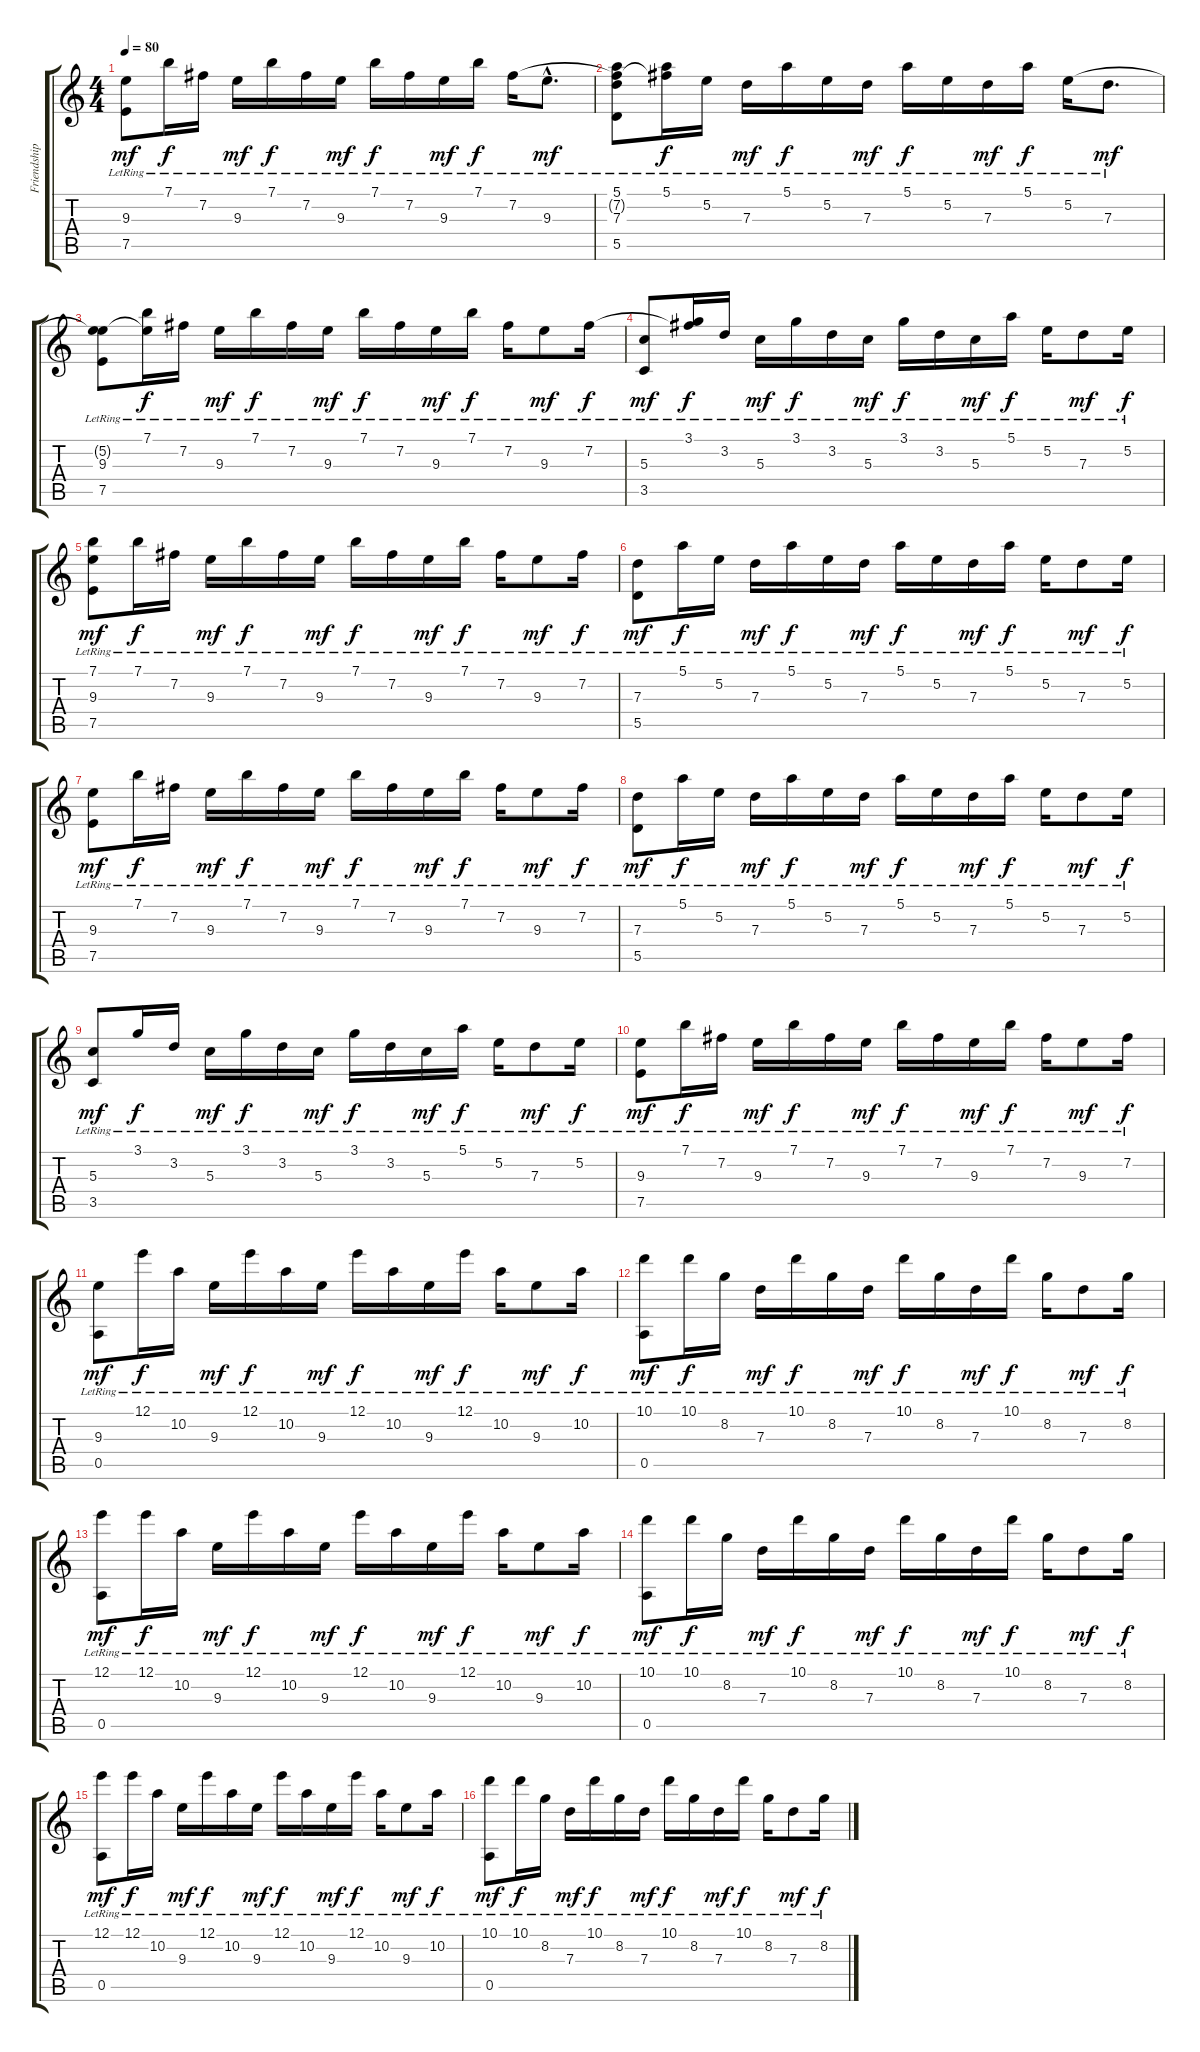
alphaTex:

\track ("Friendship" "Friendship") {instrument acousticguitarnylon}
\staff {score tabs}
\tuning (E4 B3 G3 D3 A2 E2) {hide}
\ts (4 4)
\tempo 80
\clef g2
\ks c
(9.3{lr} 7.5{lr}).8{dy mf instrument acousticguitarnylon} 7.1{lr}.16{dy f} 7.2{lr}.16 9.3{lr}.16{dy mf} 7.1{lr}.16{dy f} 7.2{lr}.16 9.3{lr}.16{dy mf} 7.1{lr}.16{dy f} 7.2{lr}.16 9.3{lr}.16{dy mf} 7.1{lr}.16{dy f} 7.2{lr}.16 9.3{hac lr}.8{d dy mf} |
(5.1 7.2{t} 7.3{lr} 5.5{lr}).8 (5.1{lr} 7.2{t}).16{dy f} 5.2{lr}.16 7.3{lr}.16{dy mf} 5.1{lr}.16{dy f} 5.2{lr}.16 7.3{lr}.16{dy mf} 5.1{lr}.16{dy f} 5.2{lr}.16 7.3{lr}.16{dy mf} 5.1{lr}.16{dy f} 5.2{lr}.16 7.3{lr}.8{d dy mf} |
(5.2{t} 9.3{lr} 7.5{lr}).8 (7.1{lr} 5.2{t}).16{dy f} 7.2{lr}.16 9.3{lr}.16{dy mf} 7.1{lr}.16{dy f} 7.2{lr}.16 9.3{lr}.16{dy mf} 7.1{lr}.16{dy f} 7.2{lr}.16 9.3{lr}.16{dy mf} 7.1{lr}.16{dy f} 7.2{lr}.16 9.3{lr}.8{dy mf} 7.2{lr}.16{dy f} |
(5.3{lr} 3.5{lr}).8{dy mf} (3.1{lr} 7.2{t}).16{dy f} 3.2{lr}.16 5.3{lr}.16{dy mf} 3.1{lr}.16{dy f} 3.2{lr}.16 5.3{lr}.16{dy mf} 3.1{lr}.16{dy f} 3.2{lr}.16 5.3{lr}.16{dy mf} 5.1{lr}.16{dy f} 5.2{lr}.16 7.3{lr}.8{dy mf} 5.2{lr}.16{dy f} |
(7.1 9.3{lr} 7.5{lr}).8{dy mf} 7.1{lr}.16{dy f} 7.2{lr}.16 9.3{lr}.16{dy mf} 7.1{lr}.16{dy f} 7.2{lr}.16 9.3{lr}.16{dy mf} 7.1{lr}.16{dy f} 7.2{lr}.16 9.3{lr}.16{dy mf} 7.1{lr}.16{dy f} 7.2{lr}.16 9.3{lr}.8{dy mf} 7.2{lr}.16{dy f} |
(7.3{lr} 5.5{lr}).8{dy mf} 5.1{lr}.16{dy f} 5.2{lr}.16 7.3{lr}.16{dy mf} 5.1{lr}.16{dy f} 5.2{lr}.16 7.3{lr}.16{dy mf} 5.1{lr}.16{dy f} 5.2{lr}.16 7.3{lr}.16{dy mf} 5.1{lr}.16{dy f} 5.2{lr}.16 7.3{lr}.8{dy mf} 5.2{lr}.16{dy f} |
(9.3{lr} 7.5{lr}).8{dy mf} 7.1{lr}.16{dy f} 7.2{lr}.16 9.3{lr}.16{dy mf} 7.1{lr}.16{dy f} 7.2{lr}.16 9.3{lr}.16{dy mf} 7.1{lr}.16{dy f} 7.2{lr}.16 9.3{lr}.16{dy mf} 7.1{lr}.16{dy f} 7.2{lr}.16 9.3{lr}.8{dy mf} 7.2{lr}.16{dy f} |
(7.3{lr} 5.5{lr}).8{dy mf} 5.1{lr}.16{dy f} 5.2{lr}.16 7.3{lr}.16{dy mf} 5.1{lr}.16{dy f} 5.2{lr}.16 7.3{lr}.16{dy mf} 5.1{lr}.16{dy f} 5.2{lr}.16 7.3{lr}.16{dy mf} 5.1{lr}.16{dy f} 5.2{lr}.16 7.3{lr}.8{dy mf} 5.2{lr}.16{dy f} |
(5.3{lr} 3.5{lr}).8{dy mf} 3.1{lr}.16{dy f} 3.2{lr}.16 5.3{lr}.16{dy mf} 3.1{lr}.16{dy f} 3.2{lr}.16 5.3{lr}.16{dy mf} 3.1{lr}.16{dy f} 3.2{lr}.16 5.3{lr}.16{dy mf} 5.1{lr}.16{dy f} 5.2{lr}.16 7.3{lr}.8{dy mf} 5.2{lr}.16{dy f} |
(9.3{lr} 7.5{lr}).8{dy mf} 7.1{lr}.16{dy f} 7.2{lr}.16 9.3{lr}.16{dy mf} 7.1{lr}.16{dy f} 7.2{lr}.16 9.3{lr}.16{dy mf} 7.1{lr}.16{dy f} 7.2{lr}.16 9.3{lr}.16{dy mf} 7.1{lr}.16{dy f} 7.2{lr}.16 9.3{lr}.8{dy mf} 7.2{lr}.16{dy f} |
(9.3 0.5{lr}).8{dy mf} 12.1{lr}.16{dy f} 10.2{lr}.16 9.3{lr}.16{dy mf} 12.1{lr}.16{dy f} 10.2{lr}.16 9.3{lr}.16{dy mf} 12.1{lr}.16{dy f} 10.2{lr}.16 9.3{lr}.16{dy mf} 12.1{lr}.16{dy f} 10.2{lr}.16 9.3{lr}.8{dy mf} 10.2{lr}.16{dy f} |
(10.1 0.5{lr}).8{dy mf} 10.1{lr}.16{dy f} 8.2{lr}.16 7.3{lr}.16{dy mf} 10.1{lr}.16{dy f} 8.2{lr}.16 7.3{lr}.16{dy mf} 10.1{lr}.16{dy f} 8.2{lr}.16 7.3{lr}.16{dy mf} 10.1{lr}.16{dy f} 8.2{lr}.16 7.3{lr}.8{dy mf} 8.2{lr}.16{dy f} |
(12.1 0.5{lr}).8{dy mf} 12.1{lr}.16{dy f} 10.2{lr}.16 9.3{lr}.16{dy mf} 12.1{lr}.16{dy f} 10.2{lr}.16 9.3{lr}.16{dy mf} 12.1{lr}.16{dy f} 10.2{lr}.16 9.3{lr}.16{dy mf} 12.1{lr}.16{dy f} 10.2{lr}.16 9.3{lr}.8{dy mf} 10.2{lr}.16{dy f} |
(10.1 0.5{lr}).8{dy mf} 10.1{lr}.16{dy f} 8.2{lr}.16 7.3{lr}.16{dy mf} 10.1{lr}.16{dy f} 8.2{lr}.16 7.3{lr}.16{dy mf} 10.1{lr}.16{dy f} 8.2{lr}.16 7.3{lr}.16{dy mf} 10.1{lr}.16{dy f} 8.2{lr}.16 7.3{lr}.8{dy mf} 8.2{lr}.16{dy f} |
(12.1 0.5{lr}).8{dy mf} 12.1{lr}.16{dy f} 10.2{lr}.16 9.3{lr}.16{dy mf} 12.1{lr}.16{dy f} 10.2{lr}.16 9.3{lr}.16{dy mf} 12.1{lr}.16{dy f} 10.2{lr}.16 9.3{lr}.16{dy mf} 12.1{lr}.16{dy f} 10.2{lr}.16 9.3{lr}.8{dy mf} 10.2{lr}.16{dy f} |
(10.1 0.5{lr}).8{dy mf} 10.1{lr}.16{dy f} 8.2{lr}.16 7.3{lr}.16{dy mf} 10.1{lr}.16{dy f} 8.2{lr}.16 7.3{lr}.16{dy mf} 10.1{lr}.16{dy f} 8.2{lr}.16 7.3{lr}.16{dy mf} 10.1{lr}.16{dy f} 8.2{lr}.16 7.3{lr}.8{dy mf} 8.2{lr}.16{dy f}
